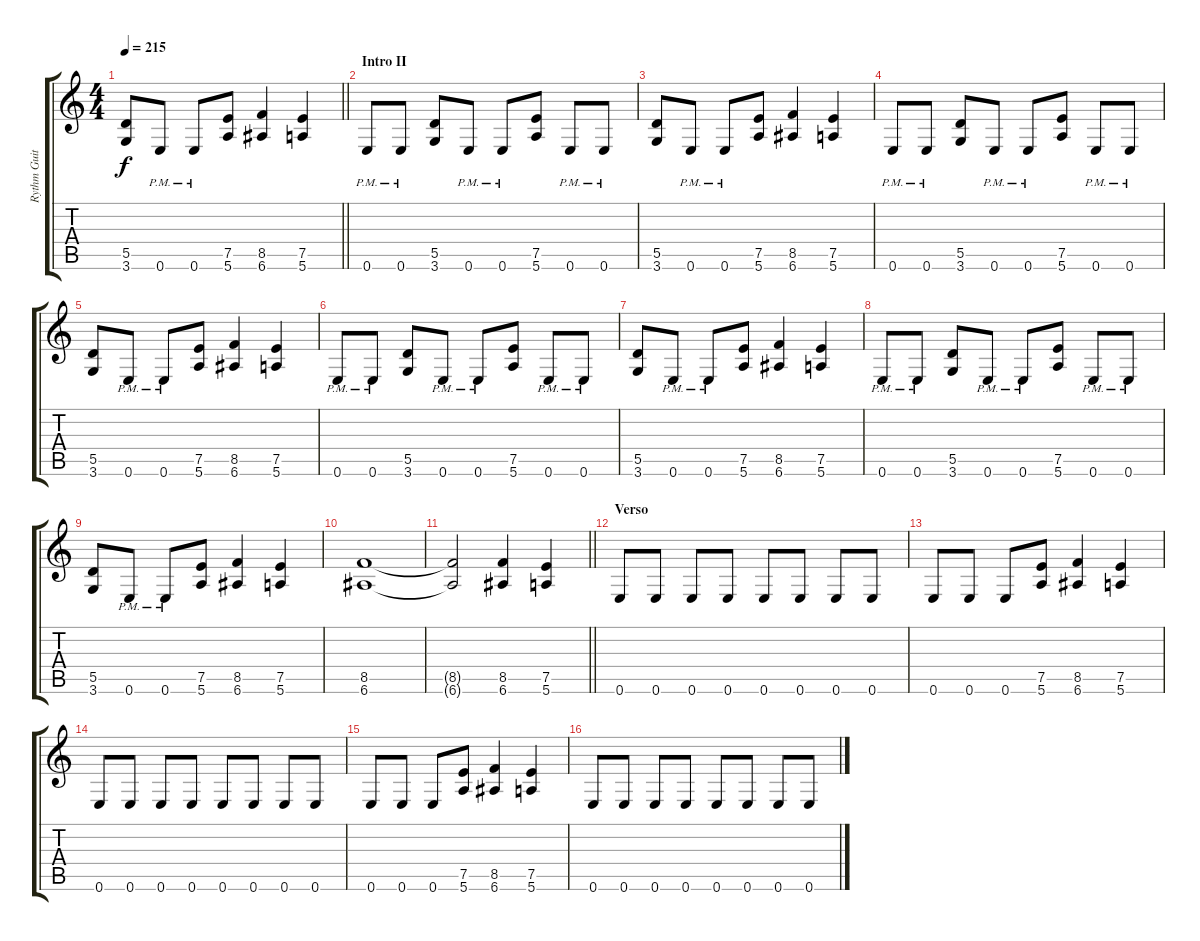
\track ("Rythm Guitar" "Rythm Guit") {instrument distortionguitar}
\staff {score tabs}
\tuning (E4 B3 G3 D3 A2 E2) {hide}
\ts (4 4)
\tempo 215
\clef g2
\barLineRight lightlight
\ks c
(5.5 3.6).8{dy f} 0.6{pm}.8 0.6{pm}.8 (7.5 5.6).8 (8.5 6.6).4 (7.5 5.6).4 |
\section ("" "Intro II")
0.6{pm}.8 0.6{pm}.8 (5.5 3.6).8 0.6{pm}.8 0.6{pm}.8 (7.5 5.6).8 0.6{pm}.8 0.6{pm}.8 |
(5.5 3.6).8 0.6{pm}.8 0.6{pm}.8 (7.5 5.6).8 (8.5 6.6).4 (7.5 5.6).4 |
0.6{pm}.8 0.6{pm}.8 (5.5 3.6).8 0.6{pm}.8 0.6{pm}.8 (7.5 5.6).8 0.6{pm}.8 0.6{pm}.8 |
(5.5 3.6).8 0.6{pm}.8 0.6{pm}.8 (7.5 5.6).8 (8.5 6.6).4 (7.5 5.6).4 |
0.6{pm}.8 0.6{pm}.8 (5.5 3.6).8 0.6{pm}.8 0.6{pm}.8 (7.5 5.6).8 0.6{pm}.8 0.6{pm}.8 |
(5.5 3.6).8 0.6{pm}.8 0.6{pm}.8 (7.5 5.6).8 (8.5 6.6).4 (7.5 5.6).4 |
0.6{pm}.8 0.6{pm}.8 (5.5 3.6).8 0.6{pm}.8 0.6{pm}.8 (7.5 5.6).8 0.6{pm}.8 0.6{pm}.8 |
(5.5 3.6).8 0.6{pm}.8 0.6{pm}.8 (7.5 5.6).8 (8.5 6.6).4 (7.5 5.6).4 |
(8.5 6.6).1 |
\barLineRight lightlight
(8.5{t} 6.6{t}).2 (8.5 6.6).4 (7.5 5.6).4 |
\section ("" "Verso")
0.6.8 0.6.8 0.6.8 0.6.8 0.6.8 0.6.8 0.6.8 0.6.8 |
0.6.8 0.6.8 0.6.8 (7.5 5.6).8 (8.5 6.6).4 (7.5 5.6).4 |
0.6.8 0.6.8 0.6.8 0.6.8 0.6.8 0.6.8 0.6.8 0.6.8 |
0.6.8 0.6.8 0.6.8 (7.5 5.6).8 (8.5 6.6).4 (7.5 5.6).4 |
0.6.8 0.6.8 0.6.8 0.6.8 0.6.8 0.6.8 0.6.8 0.6.8
